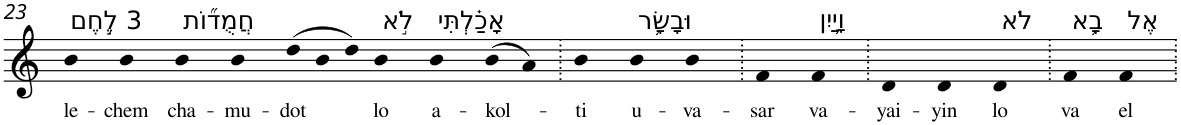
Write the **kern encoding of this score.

**kern	**text
*part1	*part1
*staff1	*staff1
*I"Piano	*
*I'Pno	*
!!LO:PB:g=z
*clefG2	*
*k[]	*
=23	=23
!LO:TX:a:t=3 לֶ֣חֶם	!
!	!LO:LY:b
4b	le-
!	!LO:LY:b
4b	-chem
!LO:TX:a:t=חֲמֻד֞וֹת	!
!	!LO:LY:b
4b	cha-
!	!LO:LY:b
4b	-mu-
*Xtuplet	*
!	!LO:LY:b
(>12dd	-dot
12b	.
12dd)	.
!LO:TX:a:t=לֹ֣א	!
!	!LO:LY:b
4b	lo
!LO:TX:a:t=אָכַ֗לְתִּי	!
!	!LO:LY:b
4b	a-
!	!LO:LY:b
(>8b	-kol-
8a)	.
=24.	=24.
!	!LO:LY:b
4b	-ti
!LO:TX:a:t=וּבָשָׂ֥ר	!
!	!LO:LY:b
4b	u-
!	!LO:LY:b
4b	-va-
=25.	=25.
!	!LO:LY:b
4f	-sar
!LO:TX:a:t=וָיַ֛יִן	!
!	!LO:LY:b
4f	va-
=26.	=26.
!	!LO:LY:b
4d	-yai-
!	!LO:LY:b
4d	-yin
!LO:TX:a:t=לֹא	!
!	!LO:LY:b
4d	lo
=27.	=27.
!LO:TX:a:t=בָ֥א	!
!	!LO:LY:b
4f	va
!LO:TX:a:t=אֶל	!
!	!LO:LY:b
4f	el
=.	=.
*-	*-
